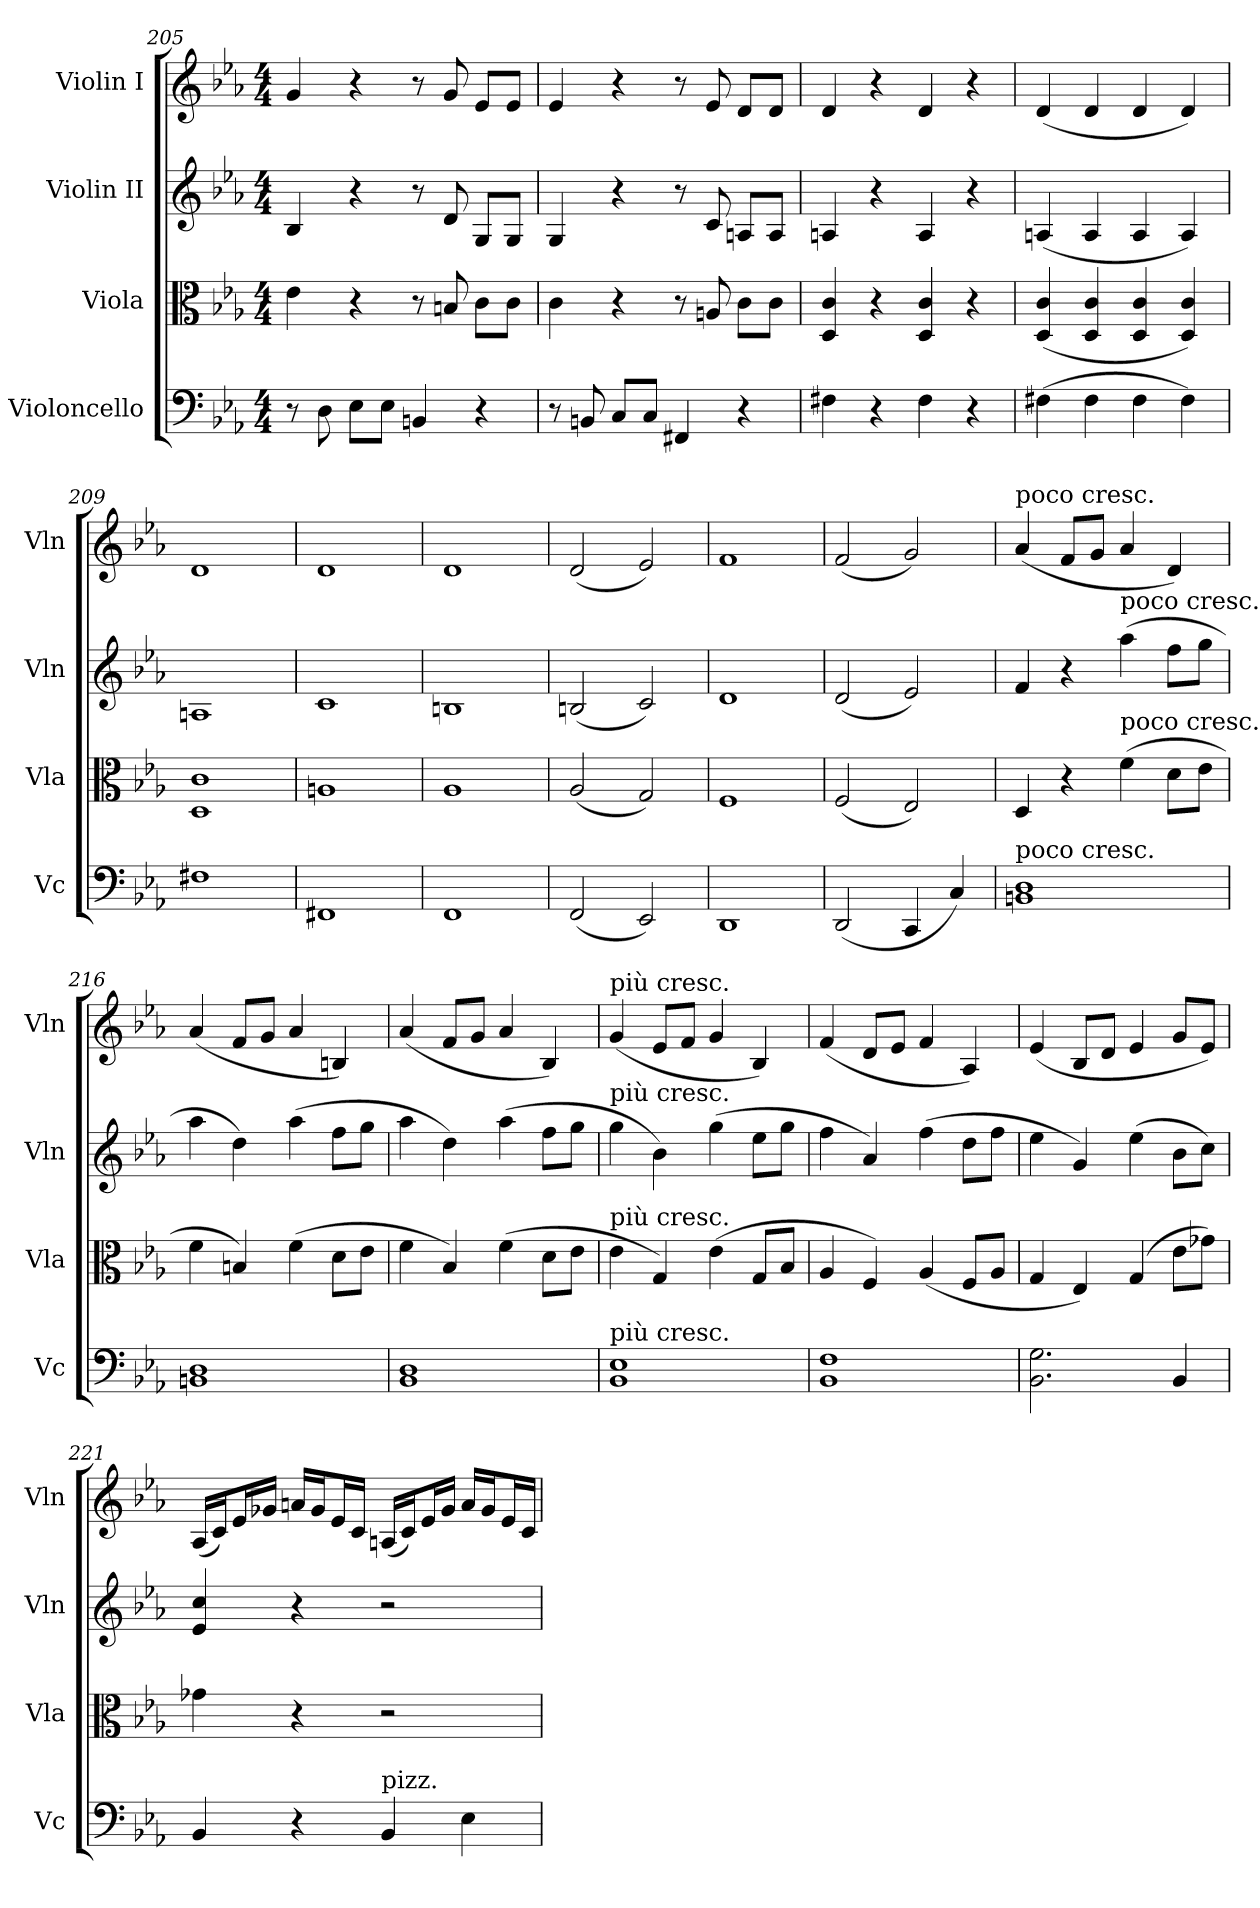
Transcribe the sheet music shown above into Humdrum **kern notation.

**kern	**kern	**kern	**kern
*part4	*part3	*part2	*part1
*staff4	*staff3	*staff2	*staff1
*I"Violoncello	*I"Viola	*I"Violin II	*I"Violin I
*I'Vc	*I'Vla	*I'Vln	*I'Vln
*clefF4	*clefC3	*clefG2	*clefG2
*k[b-e-a-]	*k[b-e-a-]	*k[b-e-a-]	*k[b-e-a-]
*E-:	*E-:	*E-:	*E-:
*M4/4	*M4/4	*M4/4	*M4/4
=205	=205	=205	=205
8r	4e-	4B-	4g
8D	.	.	.
8E-\L	4r	4r	4r
8E-\J	.	.	.
4BBn	8r	8r	8r
.	8Bn	8d	8g
4r	8c\L	8G/L	8e-/L
.	8c\J	8G/J	8e-/J
=206	=206	=206	=206
8r	4c	4G	4e-
8BBn	.	.	.
8C/L	4r	4r	4r
8C/J	.	.	.
4FF#X	8r	8r	8r
.	8An	8c	8e-
4r	8c\L	8An/L	8d/L
.	8c\J	8A/J	8d/J
=207	=207	=207	=207
4F#X	4D 4c	4An	4d
4r	4r	4r	4r
4F#	4D 4c	4A	4d
4r	4r	4r	4r
=208	=208	=208	=208
(4F#X	(4D 4c	(4An	(4d
4F#	4D 4c	4A	4d
4F#	4D 4c	4A	4d
4F#)	4D 4c)	4A)	4d)
=209	=209	=209	=209
1F#X	1D 1c	1An	1d
=210	=210	=210	=210
1FF#X	1An	1c	1d
=211	=211	=211	=211
1FF	1A-	1Bn	1d
=212	=212	=212	=212
(2FF	(2A-	(2Bn	(2d
2EE-)	2G)	2c)	2e-)
=213	=213	=213	=213
1DD	1F	1d	1f
=214	=214	=214	=214
(2DD	(2F	(2d	(2f
4CC	2E-)	2e-)	2g)
4C)	.	.	.
=215	=215	=215	=215
!	!	!	!LO:TX:a:t=poco cresc.
!LO:TX:a:t=poco cresc.	!	!	!
1BBn 1D	4D	4f	(4a-
.	4r	4r	8f/L
.	.	.	8g/J
!	!	!LO:TX:a:t=poco cresc.	!
!	!LO:TX:a:t=poco cresc.	!	!
.	(4f	(4aa-	4a-
.	8d\L	8ff\L	4d)
.	8e-\J	8gg\J	.
=216	=216	=216	=216
1BBn 1D	4f	4aa-	(4a-
.	4Bn)	4dd)	8f/L
.	.	.	8g/J
.	(4f	(4aa-	4a-
.	8d\L	8ff\L	4Bn)
.	8e-\J	8gg\J	.
=217	=217	=217	=217
1BB- 1D	4f	4aa-	(4a-
.	4B-)	4dd)	8f/L
.	.	.	8g/J
.	(4f	(4aa-	4a-
.	8d\L	8ff\L	4B-)
.	8e-\J	8gg\J	.
=218	=218	=218	=218
!	!	!	!LO:TX:a:t=più cresc.
!	!	!LO:TX:a:t=più cresc.	!
!	!LO:TX:a:t=più cresc.	!	!
!LO:TX:a:t=più cresc.	!	!	!
1BB- 1E-	4e-	4gg	(4g
.	4G)	4b-)	8e-/L
.	.	.	8f/J
.	(4e-	(4gg	4g
.	8G/L	8ee-\L	4B-)
.	8B-/J	8gg\J	.
=219	=219	=219	=219
1BB- 1F	4A-	4ff	(4f
.	4F)	4a-)	8d/L
.	.	.	8e-/J
.	(4A-	(4ff	4f
.	8F/L	8dd\L	4A-)
.	8A-/J	8ff\J	.
=220	=220	=220	=220
2.BB- 2.G	4G	4ee-	(4e-
.	4E-)	4g)	8B-/L
.	.	.	8d/J
.	(4G	(4ee-	4e-
4BB-	8e-\L	8b-\L	8g/L
.	8g-X\J)	8cc\J)	8e-/J)
=221	=221	=221	=221
4BB-	4g-X	4e- 4cc	(16A-/LL
.	.	.	16c/J)
.	.	.	16e-/L
.	.	.	16g-X/JJ
4r	4r	4r	16an/LL
.	.	.	16g-/J
.	.	.	16e-/L
.	.	.	16c/JJ
!LO:TX:a:t=pizz.	!	!	!
4BB-	2r	2r	(16An/LL
.	.	.	16c/J)
.	.	.	16e-/L
.	.	.	16g-/JJ
4E-	.	.	16a/LL
.	.	.	16g-/J
.	.	.	16e-/L
.	.	.	16c/JJ
=	=	=	=
*-	*-	*-	*-
